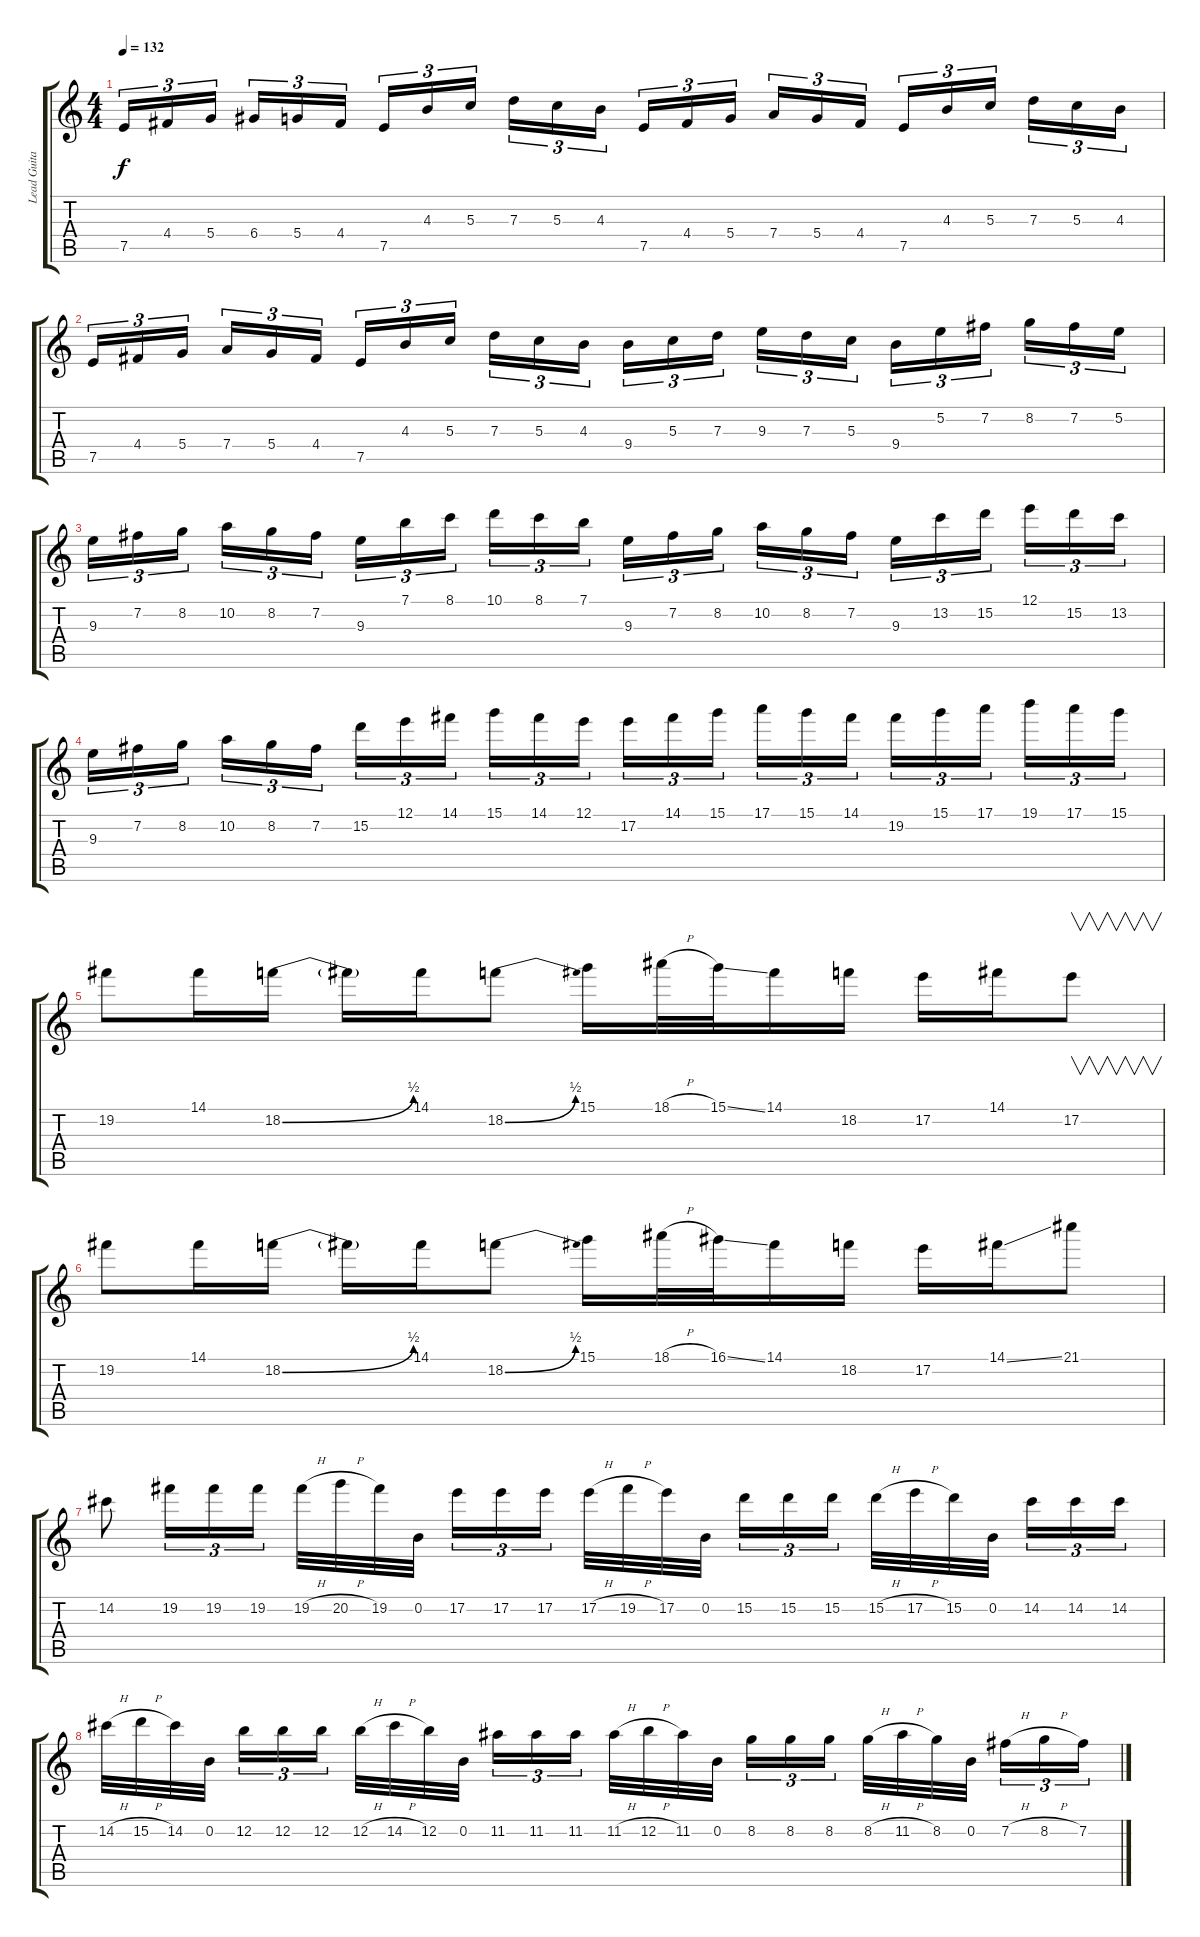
\track ("Lead Guitar " "Lead Guita") {instrument distortionguitar}
\staff {score tabs}
\tuning (E4 B3 G3 D3 A2 E2) {hide}
\ts (4 4)
\tempo 132
\clef g2
\ks c
7.5.16{tu (3 2) dy f instrument distortionguitar} 4.4.16{tu (3 2)} 5.4.16{tu (3 2)} 6.4.16{tu (3 2)} 5.4.16{tu (3 2)} 4.4.16{tu (3 2)} 7.5.16{tu (3 2)} 4.3.16{tu (3 2)} 5.3.16{tu (3 2)} 7.3.16{tu (3 2)} 5.3.16{tu (3 2)} 4.3.16{tu (3 2)} 7.5.16{tu (3 2)} 4.4.16{tu (3 2)} 5.4.16{tu (3 2)} 7.4.16{tu (3 2)} 5.4.16{tu (3 2)} 4.4.16{tu (3 2)} 7.5.16{tu (3 2)} 4.3.16{tu (3 2)} 5.3.16{tu (3 2)} 7.3.16{tu (3 2)} 5.3.16{tu (3 2)} 4.3.16{tu (3 2)} |
7.5.16{tu (3 2)} 4.4.16{tu (3 2)} 5.4.16{tu (3 2)} 7.4.16{tu (3 2)} 5.4.16{tu (3 2)} 4.4.16{tu (3 2)} 7.5.16{tu (3 2)} 4.3.16{tu (3 2)} 5.3.16{tu (3 2)} 7.3.16{tu (3 2)} 5.3.16{tu (3 2)} 4.3.16{tu (3 2)} 9.4.16{tu (3 2)} 5.3.16{tu (3 2)} 7.3.16{tu (3 2)} 9.3.16{tu (3 2)} 7.3.16{tu (3 2)} 5.3.16{tu (3 2)} 9.4.16{tu (3 2)} 5.2.16{tu (3 2)} 7.2.16{tu (3 2)} 8.2.16{tu (3 2)} 7.2.16{tu (3 2)} 5.2.16{tu (3 2)} |
9.3.16{tu (3 2)} 7.2.16{tu (3 2)} 8.2.16{tu (3 2)} 10.2.16{tu (3 2)} 8.2.16{tu (3 2)} 7.2.16{tu (3 2)} 9.3.16{tu (3 2)} 7.1.16{tu (3 2)} 8.1.16{tu (3 2)} 10.1.16{tu (3 2)} 8.1.16{tu (3 2)} 7.1.16{tu (3 2)} 9.3.16{tu (3 2)} 7.2.16{tu (3 2)} 8.2.16{tu (3 2)} 10.2.16{tu (3 2)} 8.2.16{tu (3 2)} 7.2.16{tu (3 2)} 9.3.16{tu (3 2)} 13.2.16{tu (3 2)} 15.2.16{tu (3 2)} 12.1.16{tu (3 2)} 15.2.16{tu (3 2)} 13.2.16{tu (3 2)} |
9.3.16{tu (3 2)} 7.2.16{tu (3 2)} 8.2.16{tu (3 2)} 10.2.16{tu (3 2)} 8.2.16{tu (3 2)} 7.2.16{tu (3 2)} 15.2.16{tu (3 2)} 12.1.16{tu (3 2)} 14.1.16{tu (3 2)} 15.1.16{tu (3 2)} 14.1.16{tu (3 2)} 12.1.16{tu (3 2)} 17.2.16{tu (3 2)} 14.1.16{tu (3 2)} 15.1.16{tu (3 2)} 17.1.16{tu (3 2)} 15.1.16{tu (3 2)} 14.1.16{tu (3 2)} 19.2.16{tu (3 2)} 15.1.16{tu (3 2)} 17.1.16{tu (3 2)} 19.1.16{tu (3 2)} 17.1.16{tu (3 2)} 15.1.16{tu (3 2)} |
19.2.8 14.1.16 18.2{be (bend 0 0 60 2)}.16 18.2{t}.16 14.1.16 18.2{be (bend 0 0 60 2)}.8 15.1.16 18.1{h}.32 15.1{ss}.32 14.1.16 18.2.16 17.2.16 14.1.16 17.2.8{v} |
19.2.8 14.1.16 18.2{be (bend 0 0 60 2)}.16 18.2{t}.16 14.1.16 18.2{be (bend 0 0 60 2)}.8 15.1.16 18.1{h}.32 16.1{ss}.32 14.1.16 18.2.16 17.2.16 14.1{ss}.16 21.1.8 |
14.2.8 19.2.16{tu (3 2)} 19.2.16{tu (3 2)} 19.2.16{tu (3 2)} 19.2{h}.32 20.2{h}.32 19.2.32 0.2.32 17.2.16{tu (3 2)} 17.2.16{tu (3 2)} 17.2.16{tu (3 2)} 17.2{h}.32 19.2{h}.32 17.2.32 0.2.32 15.2.16{tu (3 2)} 15.2.16{tu (3 2)} 15.2.16{tu (3 2)} 15.2{h}.32 17.2{h}.32 15.2.32 0.2.32 14.2.16{tu (3 2)} 14.2.16{tu (3 2)} 14.2.16{tu (3 2)} |
14.2{h}.32 15.2{h}.32 14.2.32 0.2.32 12.2.16{tu (3 2)} 12.2.16{tu (3 2)} 12.2.16{tu (3 2)} 12.2{h}.32 14.2{h}.32 12.2.32 0.2.32 11.2.16{tu (3 2)} 11.2.16{tu (3 2)} 11.2.16{tu (3 2)} 11.2{h}.32 12.2{h}.32 11.2.32 0.2.32 8.2.16{tu (3 2)} 8.2.16{tu (3 2)} 8.2.16{tu (3 2)} 8.2{h}.32 11.2{h}.32 8.2.32 0.2.32 7.2{h}.16{tu (3 2)} 8.2{h}.16{tu (3 2)} 7.2.16{tu (3 2)}
